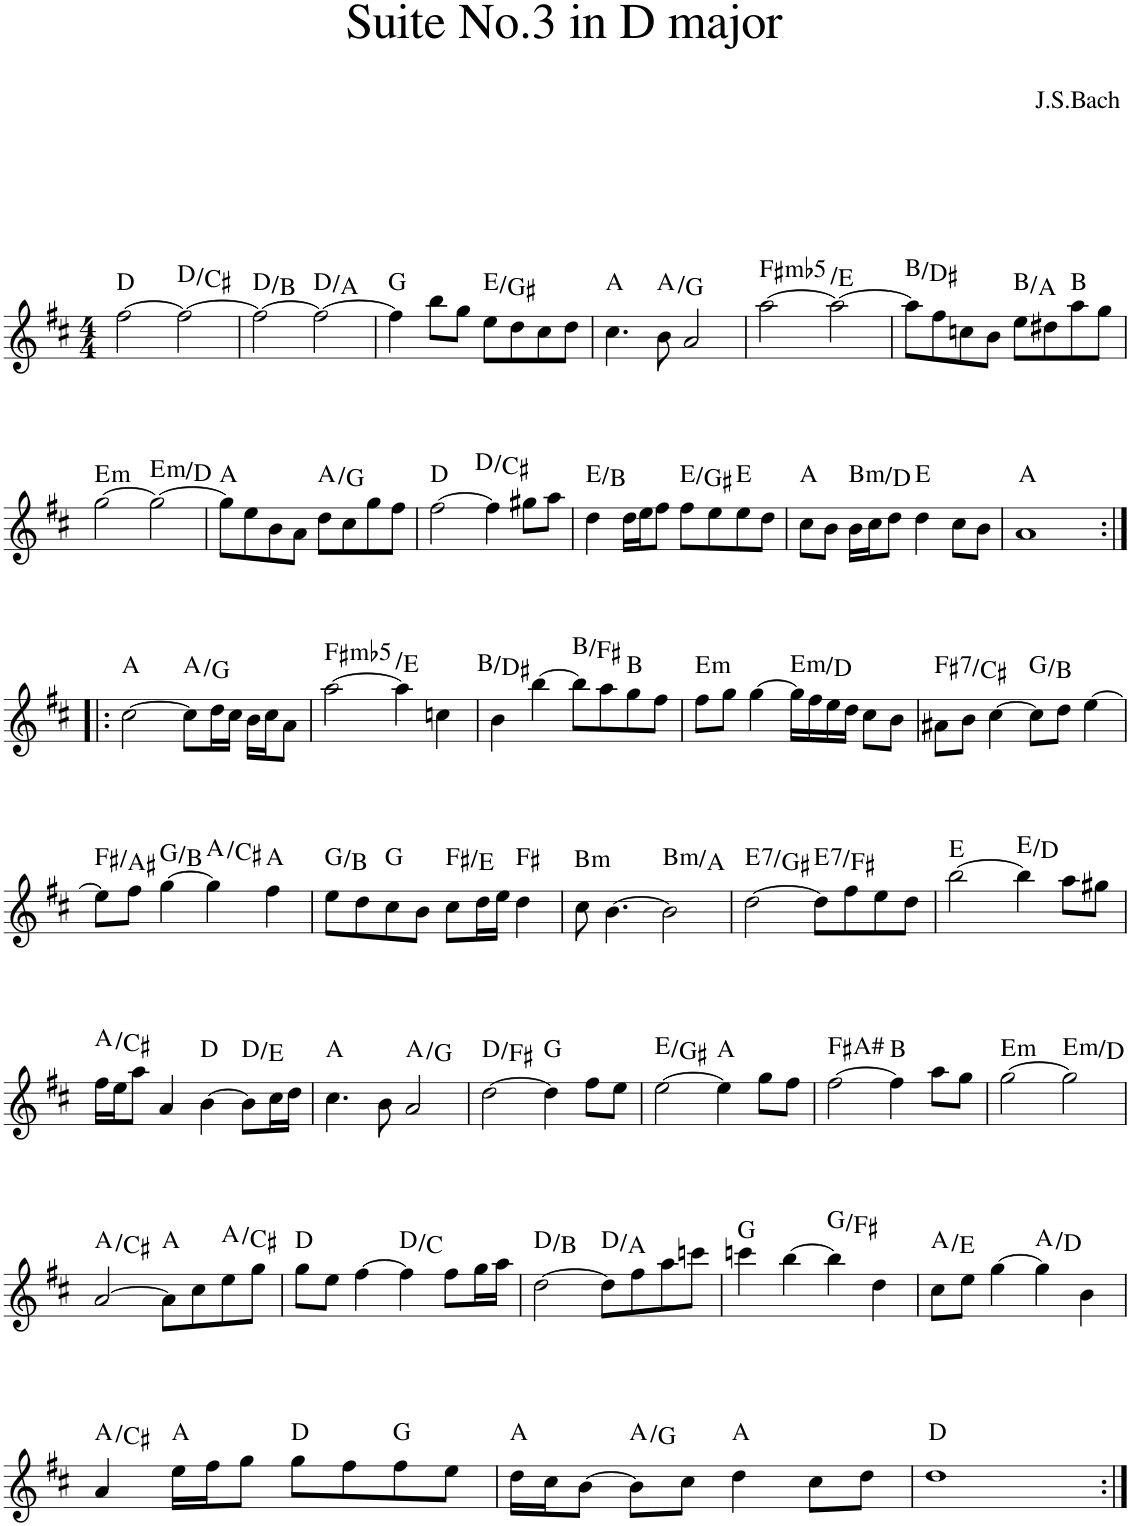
**kern	**harte
*part1	*part1
*staff1	*
*I"Piano	*
*I'Pno.	*
*clefG2	*
*k[f#c#]	*
*M4/4	*
=1	=1
[2ff#\	D:maj
2ff#\_	D:maj/7
=2	=2
2ff#\_	D:maj/6
2ff#\_	D:maj/5
=3	=3
4ff#\]	G:maj
8bb\L	.
8gg\J	.
8ee\L	E:maj/3
8dd\	.
8cc#\	.
8dd\J	.
=4	=4
4.cc#\	A:maj
8b\	A:maj/b7
2a/	.
=5	=5
!	!LO:H:kt=m
[2aa\	F#:(b3,b5)
!	!LO:H:kt=N.C.
2aa\_	N
=6	=6
8aa\L]	B:maj/3
8ff#\	.
8ccn\	.
8b\J	.
8ee\L	B:maj/b7
8dd#X\	.
8aa\	B:maj
8gg\J	.
!!LO:LB:g=z
=7	=7
!	!LO:H:kt=m
[2gg\	E:min
!	!LO:H:kt=m
2gg\_	E:min/b7
=8	=8
8gg\L]	A:maj
8ee\	.
8b\	.
8a\J	.
8dd\L	A:maj/b7
8cc#\	.
8gg\	.
8ff#\J	.
=9	=9
[2ff#\	D:maj
4ff#\]	D:maj/7
8gg#X\L	.
8aa\J	.
=10	=10
4dd\	E:maj/5
16dd\LL	.
16ee\J	.
8ff#\J	.
8ff#\L	E:maj/3
8ee\	.
8ee\	E:maj
8dd\J	.
=11	=11
8cc#\L	A:maj
8b\J	.
!	!LO:H:kt=m
16b\LL	B:min/b3
16cc#\J	.
8dd\J	.
4dd\	E:maj
8cc#\L	.
8b\J	.
=12	=12
1a	A:maj
!!LO:LB:g=z
=13:|!|:	=13:|!|:
[2cc#\	A:maj
8cc#\L]	A:maj/b7
16dd\L	.
16cc#\JJ	.
16b\LL	.
16cc#\J	.
8a\J	.
=14	=14
!	!LO:H:kt=m
[2aa\	F#:(b3,b5)
!	!LO:H:kt=N.C.
4aa\]	N
4ccn\	.
=15	=15
4b\	B:maj/3
[4bb\	.
8bb\L]	B:maj/5
8aa\	.
8gg\	B:maj
8ff#\J	.
=16	=16
!	!LO:H:kt=m
8ff#\L	E:min
8gg\J	.
[4gg\	.
!	!LO:H:kt=m
16gg\LL]	E:min/b7
16ff#\	.
16ee\	.
16dd\JJ	.
8cc#\L	.
8b\J	.
=17	=17
!	!LO:H:kt=7
8a#X\L	F#:7/5
8b\J	.
[4cc#\	.
8cc#\L]	G:maj/3
8dd\J	.
[4ee\	.
!!LO:LB:g=z
=18	=18
8ee\L]	F#:maj/3
8ff#\J	.
[4gg\	G:maj/3
4gg\]	A:maj/3
4ff#\	A:maj
=19	=19
8ee\L	G:maj/3
8dd\	.
8cc#\	G:maj
8b\J	.
8cc#\L	F#:maj/b7
16dd\L	.
16ee\JJ	.
4dd\	F#:maj
=20	=20
!	!LO:H:kt=m
8cc#\	B:min
[4.b\	.
!	!LO:H:kt=m
2b\]	B:min/b7
=21	=21
!	!LO:H:kt=7
[2dd\	E:7/3
!	!LO:H:kt=7
8dd\L]	E:7/2
8ff#\	.
8ee\	.
8dd\J	.
=22	=22
[2bb\	E:maj
4bb\]	E:maj/b7
8aa\L	.
8gg#X\J	.
!!LO:LB:g=z
=23	=23
16ff#\LL	A:maj/3
16ee\J	.
8aa\J	.
4a/	.
[4b\	D:maj
8b\L]	D:maj/2
16cc#\L	.
16dd\JJ	.
=24	=24
4.cc#\	A:maj
8b\	.
2a/	A:maj/b7
=25	=25
[2dd\	D:maj/3
4dd\]	G:maj
8ff#\L	.
8ee\J	.
=26	=26
[2ee\	E:maj/3
4ee\]	A:maj
8gg\L	.
8ff#\J	.
=27	=27
!	!LO:H:kt=A#
[2ff#\	.
4ff#\]	B:maj
8aa\L	.
8gg\J	.
=28	=28
!	!LO:H:kt=m
[2gg\	E:min
!	!LO:H:kt=m
2gg\]	E:min/b7
!!LO:LB:g=z
=29	=29
[2a/	A:maj/3
8a\L]	A:maj
8cc#\	.
8ee\	A:maj/3
8gg\J	.
=30	=30
8gg\L	D:maj
8ee\J	.
[4ff#\	.
4ff#\]	D:maj/b7
8ff#\L	.
16gg\L	.
16aa\JJ	.
=31	=31
[2dd\	D:maj/6
8dd\L]	D:maj/5
8ff#\	.
8aa\	.
8cccn\J	.
=32	=32
4cccn\	G:maj
[4bb\	.
4bb\]	G:maj/7
4dd\	.
=33	=33
8cc#\L	A:maj/5
8ee\J	.
[4gg\	.
4gg\]	A:maj/4
4b\	.
!!LO:LB:g=z
=34	=34
4a/	A:maj/3
16ee\LL	A:maj
16ff#\J	.
8gg\J	.
8gg\L	D:maj
8ff#\	.
8ff#\	G:maj
8ee\J	.
=35	=35
16dd\LL	A:maj
16cc#\J	.
[8b\J	.
8b\L]	A:maj/b7
8cc#\J	.
4dd\	A:maj
8cc#\L	.
8dd\J	.
=36	=36
1dd	D:maj
=:|!	=:|!
*-	*-
